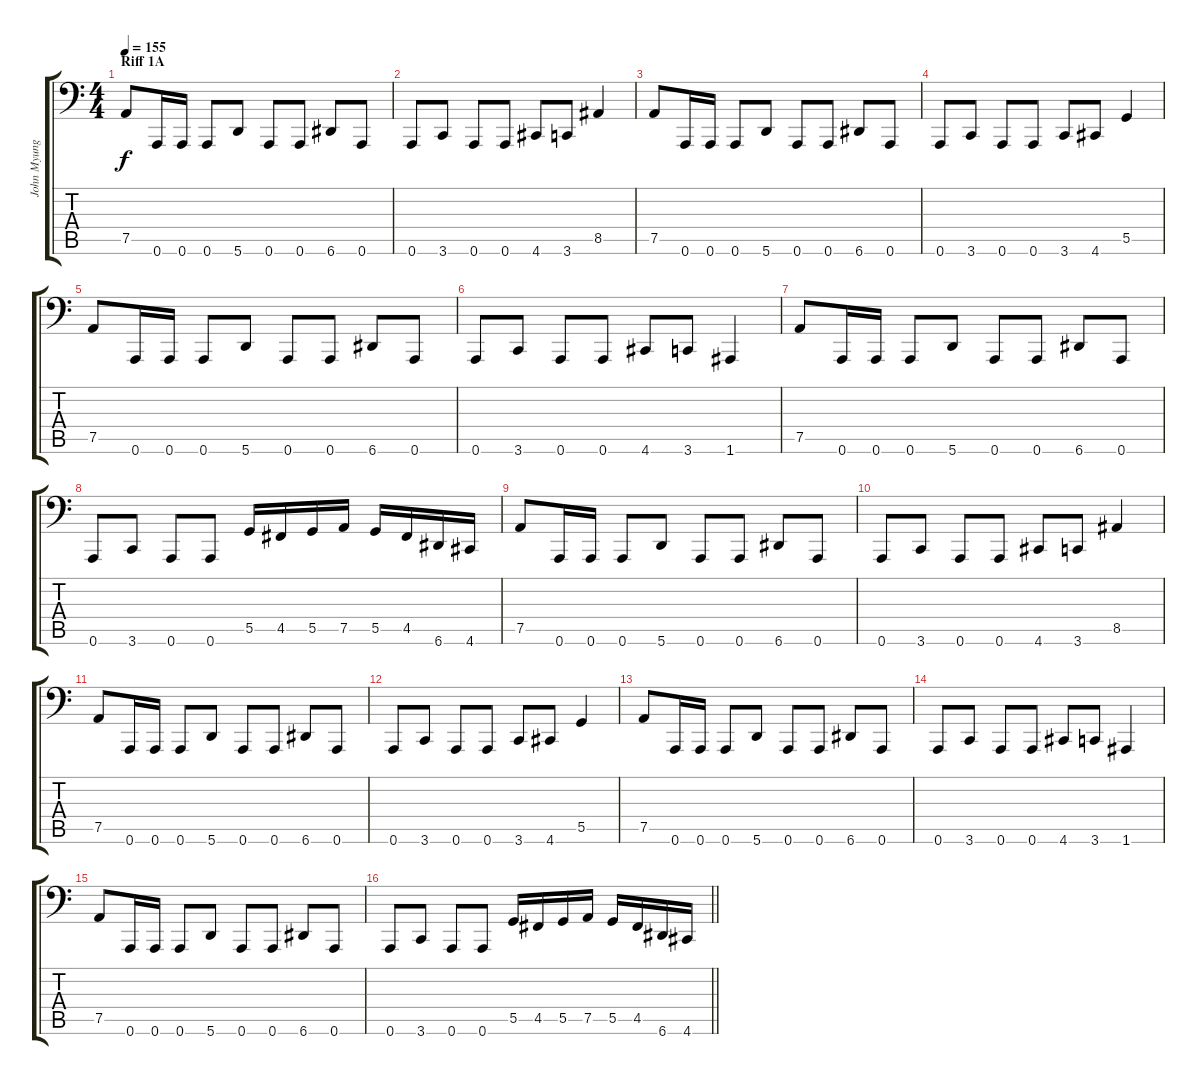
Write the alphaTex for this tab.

\track ("John Myung" "John Myung") {instrument electricbassfinger}
\staff {score tabs}
\tuning (Bb2 F2 C2 G1 D1 A0) {hide}
\ts (4 4)
\section ("" "Riff 1A")
\tempo 155
\clef f4
\ks c
7.5.8{dy f} 0.6.16 0.6.16 0.6.8 5.6.8 0.6.8 0.6.8 6.6.8 0.6.8 |
0.6.8 3.6.8 0.6.8 0.6.8 4.6.8 3.6.8 8.5.4 |
7.5.8 0.6.16 0.6.16 0.6.8 5.6.8 0.6.8 0.6.8 6.6.8 0.6.8 |
0.6.8 3.6.8 0.6.8 0.6.8 3.6.8 4.6.8 5.5.4 |
7.5.8 0.6.16 0.6.16 0.6.8 5.6.8 0.6.8 0.6.8 6.6.8 0.6.8 |
0.6.8 3.6.8 0.6.8 0.6.8 4.6.8 3.6.8 1.6.4 |
7.5.8 0.6.16 0.6.16 0.6.8 5.6.8 0.6.8 0.6.8 6.6.8 0.6.8 |
0.6.8 3.6.8 0.6.8 0.6.8 5.5.16 4.5.16 5.5.16 7.5.16 5.5.16 4.5.16 6.6.16 4.6.16 |
7.5.8 0.6.16 0.6.16 0.6.8 5.6.8 0.6.8 0.6.8 6.6.8 0.6.8 |
0.6.8 3.6.8 0.6.8 0.6.8 4.6.8 3.6.8 8.5.4 |
7.5.8 0.6.16 0.6.16 0.6.8 5.6.8 0.6.8 0.6.8 6.6.8 0.6.8 |
0.6.8 3.6.8 0.6.8 0.6.8 3.6.8 4.6.8 5.5.4 |
7.5.8 0.6.16 0.6.16 0.6.8 5.6.8 0.6.8 0.6.8 6.6.8 0.6.8 |
0.6.8 3.6.8 0.6.8 0.6.8 4.6.8 3.6.8 1.6.4 |
7.5.8 0.6.16 0.6.16 0.6.8 5.6.8 0.6.8 0.6.8 6.6.8 0.6.8 |
\barLineRight lightlight
0.6.8 3.6.8 0.6.8 0.6.8 5.5.16 4.5.16 5.5.16 7.5.16 5.5.16 4.5.16 6.6.16 4.6.16
